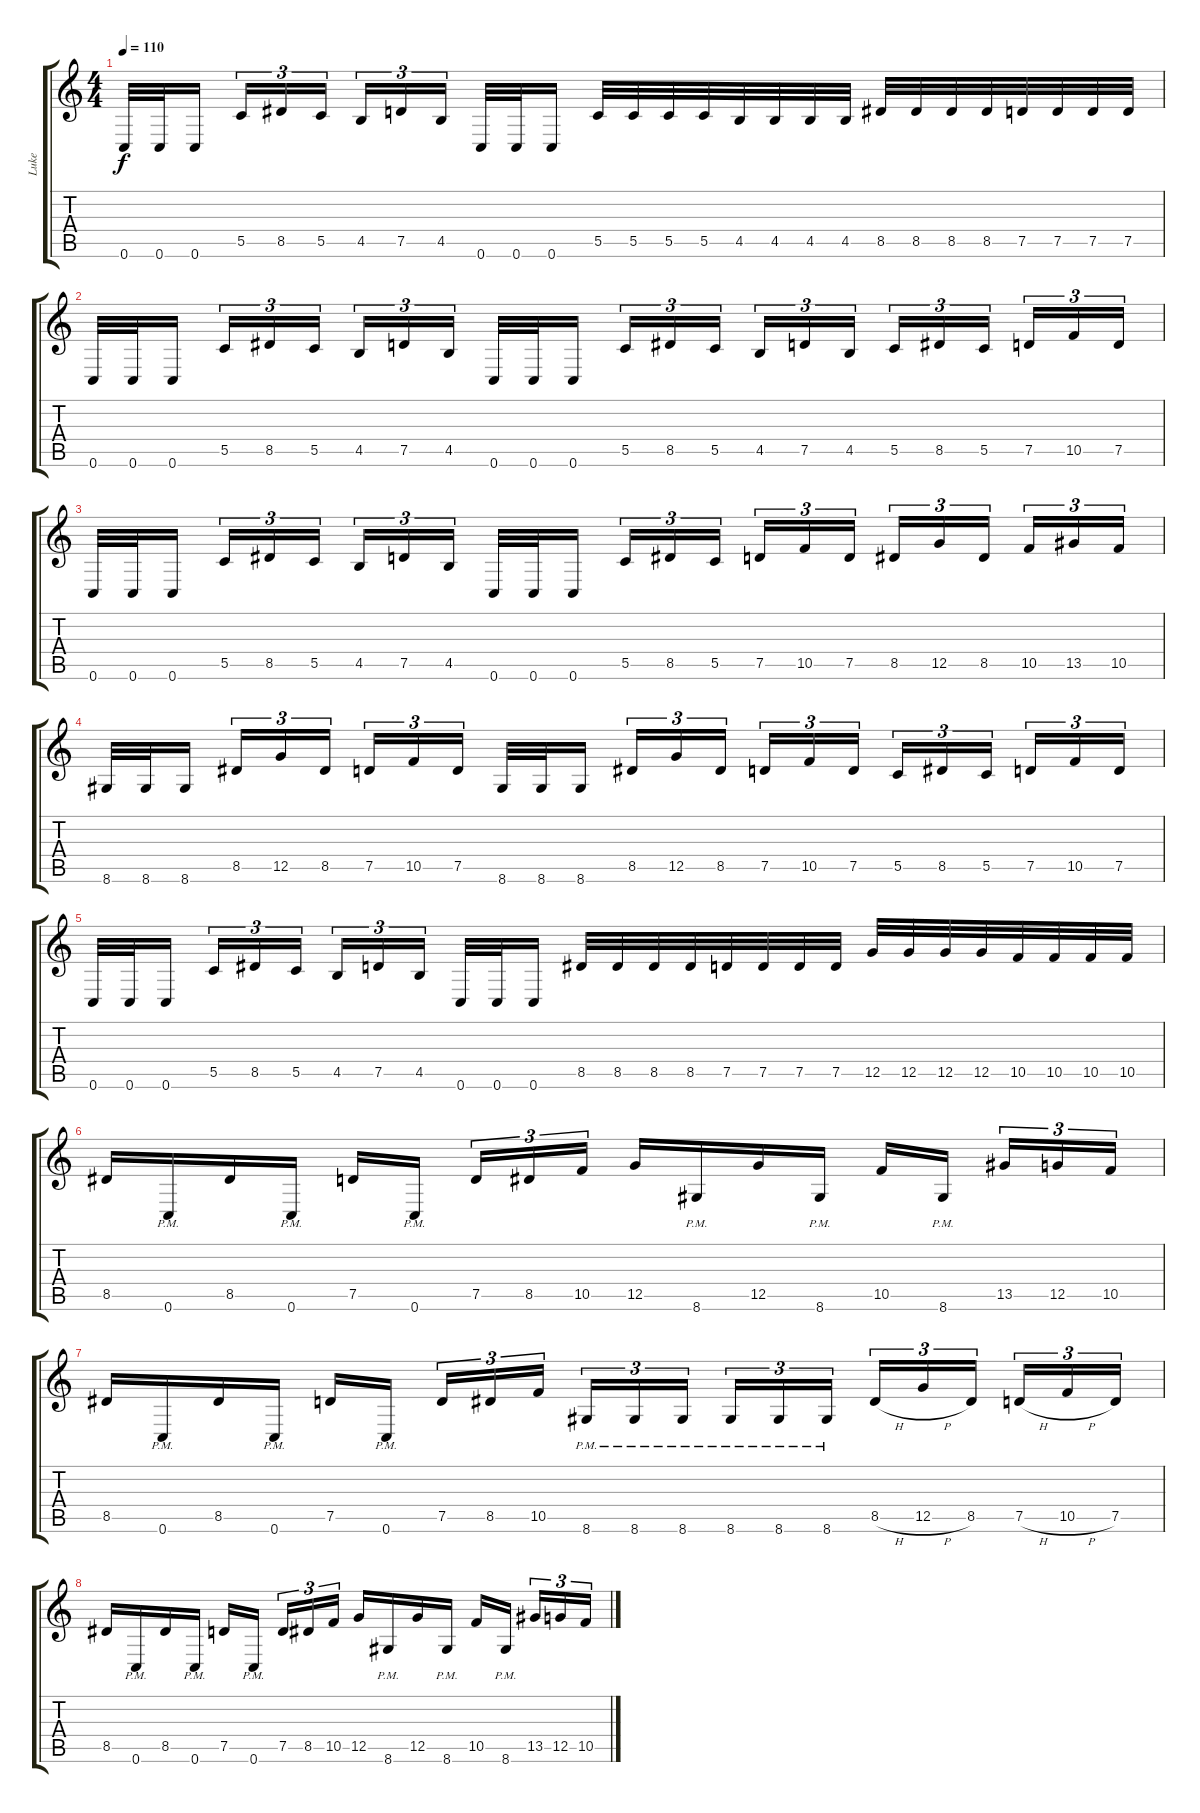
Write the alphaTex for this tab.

\track ("Luke" "Luke") {instrument distortionguitar}
\staff {score tabs}
\tuning (D4 A3 F3 C3 G2 C2) {hide}
\ts (4 4)
\tempo 110
\clef g2
\ks c
0.6.32{dy f} 0.6.32 0.6.16{beam splitsecondary} 5.5.16{tu (3 2)} 8.5.16{tu (3 2)} 5.5.16{tu (3 2)} 4.5.16{tu (3 2)} 7.5.16{tu (3 2)} 4.5.16{tu (3 2) beam splitsecondary} 0.6.32 0.6.32 0.6.16 5.5.32 5.5.32 5.5.32 5.5.32 4.5.32 4.5.32 4.5.32 4.5.32 8.5.32 8.5.32 8.5.32 8.5.32 7.5.32 7.5.32 7.5.32 7.5.32 |
0.6.32 0.6.32 0.6.16{beam splitsecondary} 5.5.16{tu (3 2)} 8.5.16{tu (3 2)} 5.5.16{tu (3 2)} 4.5.16{tu (3 2)} 7.5.16{tu (3 2)} 4.5.16{tu (3 2) beam splitsecondary} 0.6.32 0.6.32 0.6.16 5.5.16{tu (3 2)} 8.5.16{tu (3 2)} 5.5.16{tu (3 2) beam splitsecondary} 4.5.16{tu (3 2)} 7.5.16{tu (3 2)} 4.5.16{tu (3 2)} 5.5.16{tu (3 2)} 8.5.16{tu (3 2)} 5.5.16{tu (3 2) beam splitsecondary} 7.5.16{tu (3 2)} 10.5.16{tu (3 2)} 7.5.16{tu (3 2)} |
0.6.32 0.6.32 0.6.16{beam splitsecondary} 5.5.16{tu (3 2)} 8.5.16{tu (3 2)} 5.5.16{tu (3 2)} 4.5.16{tu (3 2)} 7.5.16{tu (3 2)} 4.5.16{tu (3 2) beam splitsecondary} 0.6.32 0.6.32 0.6.16 5.5.16{tu (3 2)} 8.5.16{tu (3 2)} 5.5.16{tu (3 2) beam splitsecondary} 7.5.16{tu (3 2)} 10.5.16{tu (3 2)} 7.5.16{tu (3 2)} 8.5.16{tu (3 2)} 12.5.16{tu (3 2)} 8.5.16{tu (3 2) beam splitsecondary} 10.5.16{tu (3 2)} 13.5.16{tu (3 2)} 10.5.16{tu (3 2)} |
8.6.32 8.6.32 8.6.16{beam splitsecondary} 8.5.16{tu (3 2)} 12.5.16{tu (3 2)} 8.5.16{tu (3 2)} 7.5.16{tu (3 2)} 10.5.16{tu (3 2)} 7.5.16{tu (3 2) beam splitsecondary} 8.6.32 8.6.32 8.6.16 8.5.16{tu (3 2)} 12.5.16{tu (3 2)} 8.5.16{tu (3 2) beam splitsecondary} 7.5.16{tu (3 2)} 10.5.16{tu (3 2)} 7.5.16{tu (3 2)} 5.5.16{tu (3 2)} 8.5.16{tu (3 2)} 5.5.16{tu (3 2) beam splitsecondary} 7.5.16{tu (3 2)} 10.5.16{tu (3 2)} 7.5.16{tu (3 2)} |
0.6.32 0.6.32 0.6.16{beam splitsecondary} 5.5.16{tu (3 2)} 8.5.16{tu (3 2)} 5.5.16{tu (3 2)} 4.5.16{tu (3 2)} 7.5.16{tu (3 2)} 4.5.16{tu (3 2) beam splitsecondary} 0.6.32 0.6.32 0.6.16 8.5.32 8.5.32 8.5.32 8.5.32 7.5.32 7.5.32 7.5.32 7.5.32 12.5.32 12.5.32 12.5.32 12.5.32 10.5.32 10.5.32 10.5.32 10.5.32 |
8.5.16 0.6{pm}.16 8.5.16 0.6{pm}.16 7.5.16 0.6{pm}.16{beam splitsecondary} 7.5.16{tu (3 2)} 8.5.16{tu (3 2)} 10.5.16{tu (3 2)} 12.5.16 8.6{pm}.16 12.5.16 8.6{pm}.16 10.5.16 8.6{pm}.16{beam splitsecondary} 13.5.16{tu (3 2)} 12.5.16{tu (3 2)} 10.5.16{tu (3 2)} |
8.5.16 0.6{pm}.16 8.5.16 0.6{pm}.16 7.5.16 0.6{pm}.16{beam splitsecondary} 7.5.16{tu (3 2)} 8.5.16{tu (3 2)} 10.5.16{tu (3 2)} 8.6{pm}.16{tu (3 2)} 8.6{pm}.16{tu (3 2)} 8.6{pm}.16{tu (3 2) beam splitsecondary} 8.6{pm}.16{tu (3 2)} 8.6{pm}.16{tu (3 2)} 8.6{pm}.16{tu (3 2)} 8.5{h}.16{tu (3 2)} 12.5{h}.16{tu (3 2)} 8.5.16{tu (3 2) beam splitsecondary} 7.5{h}.16{tu (3 2)} 10.5{h}.16{tu (3 2)} 7.5.16{tu (3 2)} |
8.5.16 0.6{pm}.16 8.5.16 0.6{pm}.16 7.5.16 0.6{pm}.16{beam splitsecondary} 7.5.16{tu (3 2)} 8.5.16{tu (3 2)} 10.5.16{tu (3 2)} 12.5.16 8.6{pm}.16 12.5.16 8.6{pm}.16 10.5.16 8.6{pm}.16{beam splitsecondary} 13.5.16{tu (3 2)} 12.5.16{tu (3 2)} 10.5.16{tu (3 2)}
